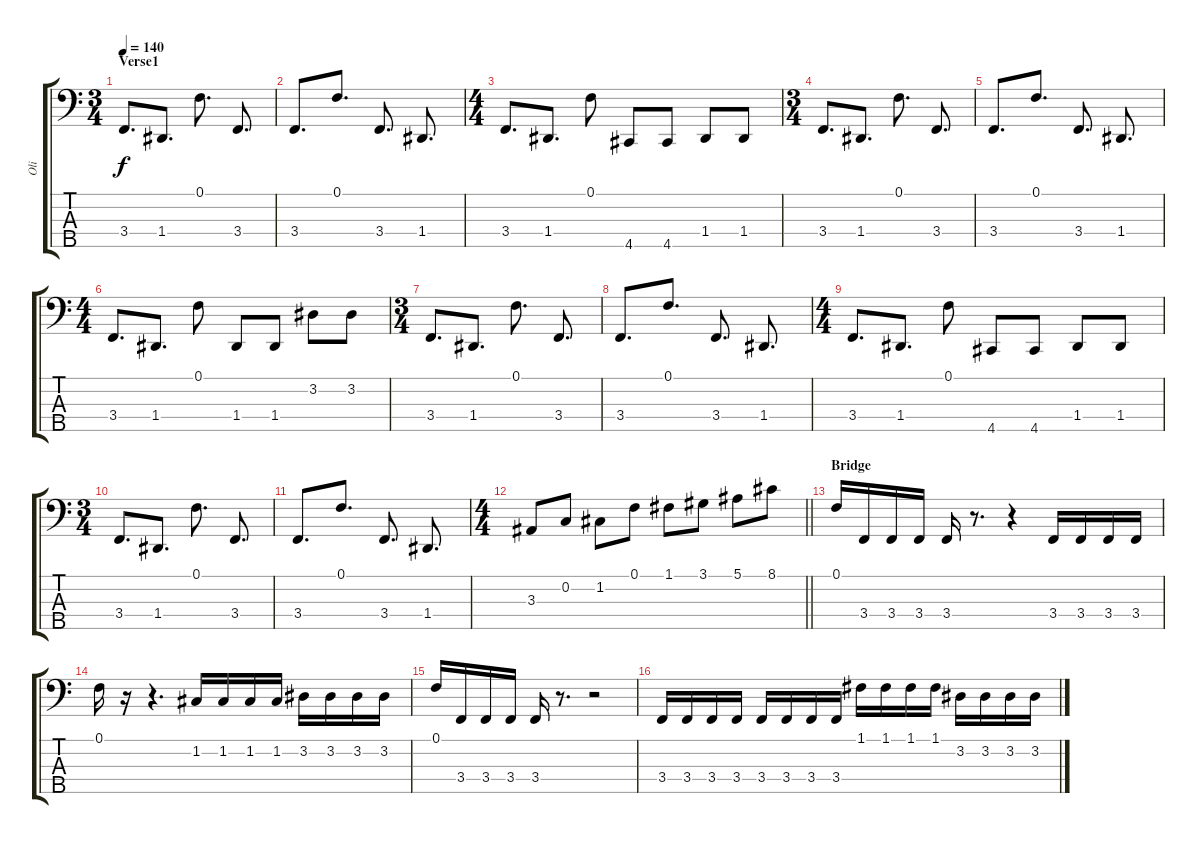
\track ("Oli" "Oli") {solo instrument electricbasspick}
\staff {score tabs}
\tuning (F2 C2 G1 D1 A0) {hide}
\ts (3 4)
\section ("" "Verse1")
\tempo 140
\clef f4
\ks c
3.4.8{d dy f} 1.4.8{d} 0.1.8{d} 3.4.8{d} |
3.4.8{d} 0.1.8{d} 3.4.8{d} 1.4.8{d} |
\ts (4 4)
3.4.8{d} 1.4.8{d} 0.1.8 4.5.8 4.5.8 1.4.8 1.4.8 |
\ts (3 4)
3.4.8{d} 1.4.8{d} 0.1.8{d} 3.4.8{d} |
3.4.8{d} 0.1.8{d} 3.4.8{d} 1.4.8{d} |
\ts (4 4)
3.4.8{d} 1.4.8{d} 0.1.8 1.4.8 1.4.8 3.2.8 3.2.8 |
\ts (3 4)
3.4.8{d} 1.4.8{d} 0.1.8{d} 3.4.8{d} |
3.4.8{d} 0.1.8{d} 3.4.8{d} 1.4.8{d} |
\ts (4 4)
3.4.8{d} 1.4.8{d} 0.1.8 4.5.8 4.5.8 1.4.8 1.4.8 |
\ts (3 4)
3.4.8{d} 1.4.8{d} 0.1.8{d} 3.4.8{d} |
3.4.8{d} 0.1.8{d} 3.4.8{d} 1.4.8{d} |
\ts (4 4)
\barLineRight lightlight
3.3.8 0.2.8 1.2.8 0.1.8 1.1.8 3.1.8 5.1.8 8.1.8 |
\section ("" "Bridge")
0.1.16 3.4.16 3.4.16 3.4.16 3.4.16 r.8{d} r.4 3.4.16 3.4.16 3.4.16 3.4.16 |
0.1.16 r.16 r.4{d} 1.2.16 1.2.16 1.2.16 1.2.16 3.2.16 3.2.16 3.2.16 3.2.16 |
0.1.16 3.4.16 3.4.16 3.4.16 3.4.16 r.8{d} r.2 |
3.4.16 3.4.16 3.4.16 3.4.16 3.4.16 3.4.16 3.4.16 3.4.16 1.1.16 1.1.16 1.1.16 1.1.16 3.2.16 3.2.16 3.2.16 3.2.16
